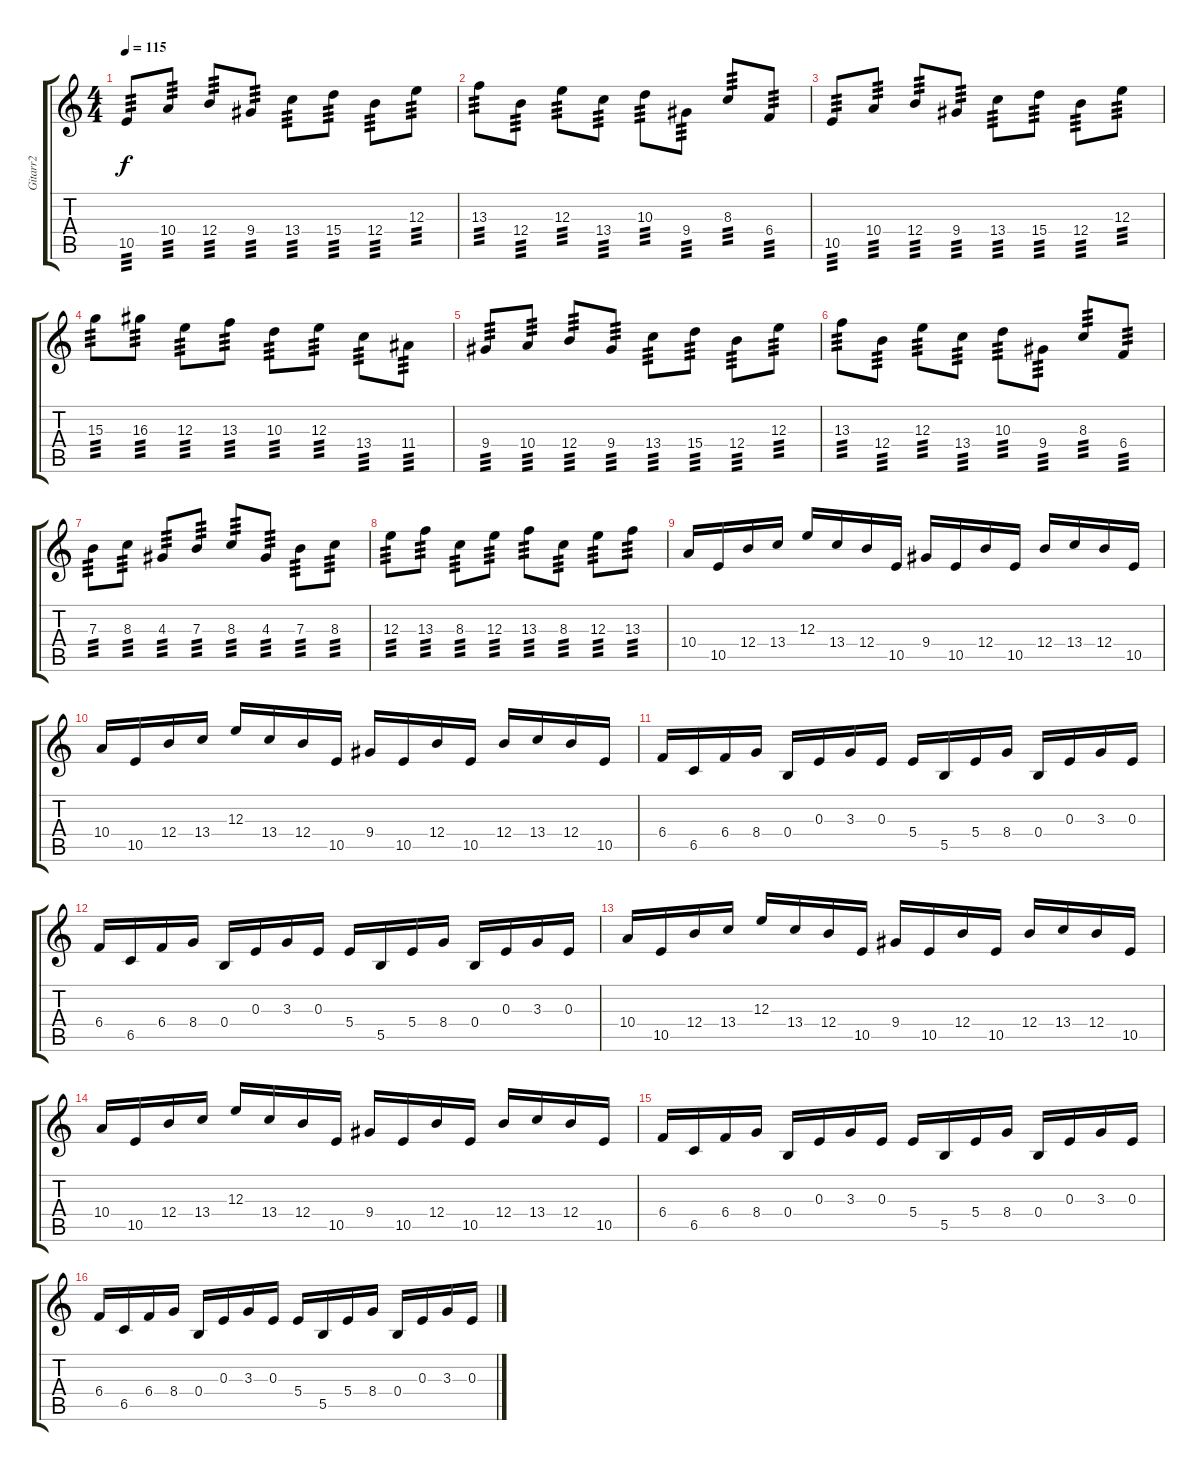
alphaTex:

\track ("Gitarr2" "Gitarr2") {instrument overdrivenguitar}
\staff {score tabs}
\tuning (Db4 Ab3 E3 B2 Gb2 Db2) {hide}
\ts (4 4)
\tempo 115
\clef g2
\ks c
10.5.8{tp 3 dy f} 10.4.8{tp 3} 12.4.8{tp 3} 9.4.8{tp 3} 13.4.8{tp 3} 15.4.8{tp 3} 12.4.8{tp 3} 12.3.8{tp 3} |
13.3.8{tp 3} 12.4.8{tp 3} 12.3.8{tp 3} 13.4.8{tp 3} 10.3.8{tp 3} 9.4.8{tp 3} 8.3.8{tp 3} 6.4.8{tp 3} |
10.5.8{tp 3} 10.4.8{tp 3} 12.4.8{tp 3} 9.4.8{tp 3} 13.4.8{tp 3} 15.4.8{tp 3} 12.4.8{tp 3} 12.3.8{tp 3} |
15.3.8{tp 3} 16.3.8{tp 3} 12.3.8{tp 3} 13.3.8{tp 3} 10.3.8{tp 3} 12.3.8{tp 3} 13.4.8{tp 3} 11.4.8{tp 3} |
9.4.8{tp 3} 10.4.8{tp 3} 12.4.8{tp 3} 9.4.8{tp 3} 13.4.8{tp 3} 15.4.8{tp 3} 12.4.8{tp 3} 12.3.8{tp 3} |
13.3.8{tp 3} 12.4.8{tp 3} 12.3.8{tp 3} 13.4.8{tp 3} 10.3.8{tp 3} 9.4.8{tp 3} 8.3.8{tp 3} 6.4.8{tp 3} |
7.3.8{tp 3} 8.3.8{tp 3} 4.3.8{tp 3} 7.3.8{tp 3} 8.3.8{tp 3} 4.3.8{tp 3} 7.3.8{tp 3} 8.3.8{tp 3} |
12.3.8{tp 3} 13.3.8{tp 3} 8.3.8{tp 3} 12.3.8{tp 3} 13.3.8{tp 3} 8.3.8{tp 3} 12.3.8{tp 3} 13.3.8{tp 3} |
10.4.16 10.5.16 12.4.16 13.4.16 12.3.16 13.4.16 12.4.16 10.5.16 9.4.16 10.5.16 12.4.16 10.5.16 12.4.16 13.4.16 12.4.16 10.5.16 |
10.4.16 10.5.16 12.4.16 13.4.16 12.3.16 13.4.16 12.4.16 10.5.16 9.4.16 10.5.16 12.4.16 10.5.16 12.4.16 13.4.16 12.4.16 10.5.16 |
6.4.16 6.5.16 6.4.16 8.4.16 0.4.16 0.3.16 3.3.16 0.3.16 5.4.16 5.5.16 5.4.16 8.4.16 0.4.16 0.3.16 3.3.16 0.3.16 |
6.4.16 6.5.16 6.4.16 8.4.16 0.4.16 0.3.16 3.3.16 0.3.16 5.4.16 5.5.16 5.4.16 8.4.16 0.4.16 0.3.16 3.3.16 0.3.16 |
10.4.16 10.5.16 12.4.16 13.4.16 12.3.16 13.4.16 12.4.16 10.5.16 9.4.16 10.5.16 12.4.16 10.5.16 12.4.16 13.4.16 12.4.16 10.5.16 |
10.4.16 10.5.16 12.4.16 13.4.16 12.3.16 13.4.16 12.4.16 10.5.16 9.4.16 10.5.16 12.4.16 10.5.16 12.4.16 13.4.16 12.4.16 10.5.16 |
6.4.16 6.5.16 6.4.16 8.4.16 0.4.16 0.3.16 3.3.16 0.3.16 5.4.16 5.5.16 5.4.16 8.4.16 0.4.16 0.3.16 3.3.16 0.3.16 |
6.4.16 6.5.16 6.4.16 8.4.16 0.4.16 0.3.16 3.3.16 0.3.16 5.4.16 5.5.16 5.4.16 8.4.16 0.4.16 0.3.16 3.3.16 0.3.16
